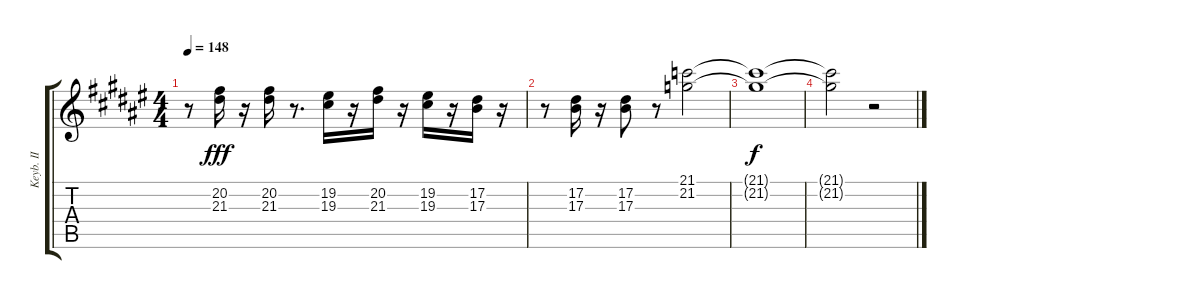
\track ("Keyb. II" "Keyb. II") {instrument brasssection}
\staff {score tabs}
\tuning (Eb4 Bb3 Gb3 Db3 Ab2 Eb2) {hide}
\ts (4 4)
\tempo 148
\clef g2
\ks d#minor
r.8{dy fff} (20.2 21.3).16 r.16 (20.2 21.3).16 r.8{d} (19.2 19.3).16 r.16 (20.2 21.3).16 r.16 (19.2 19.3).16 r.16 (17.2 17.3).16 r.16 |
r.8 (17.2 17.3).16 r.16 (17.2 17.3).8 r.8 (21.1 21.2).2 |
(21.1{t} 21.2{t}).1{dy f} |
(21.1{t} 21.2{t}).2 r.2
